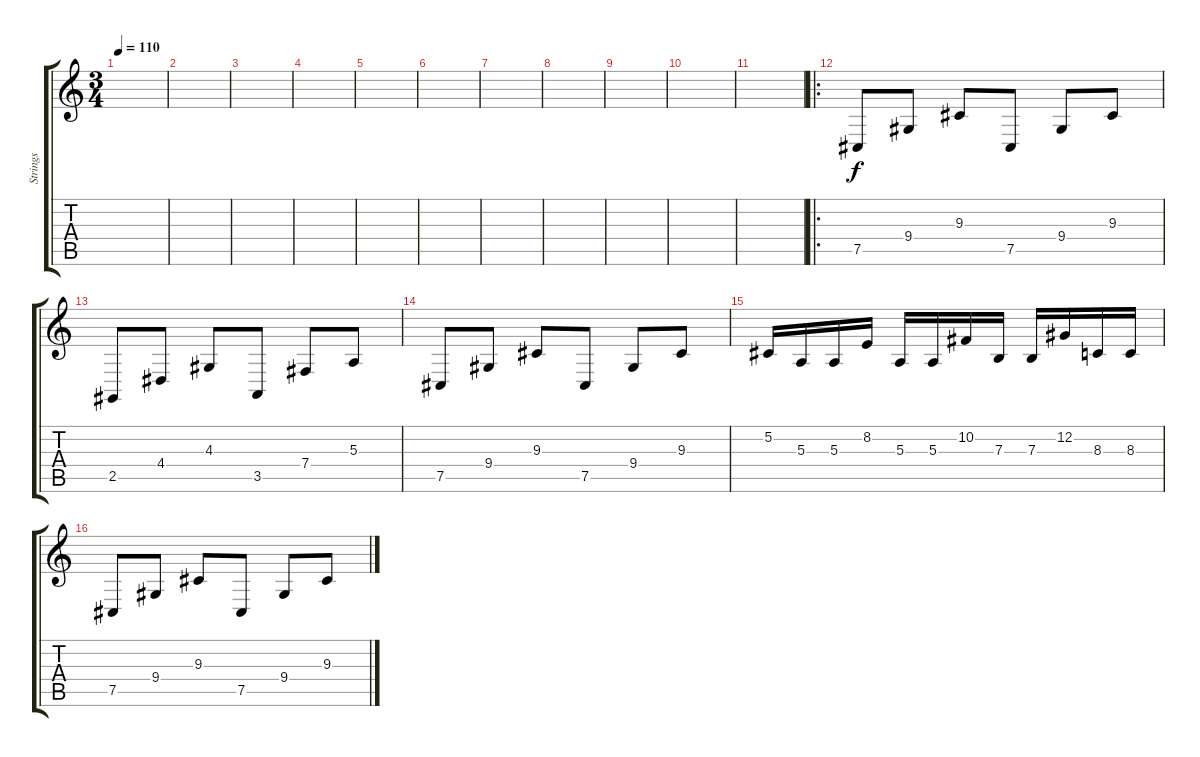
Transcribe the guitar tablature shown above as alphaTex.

\track ("Strings" "Strings") {instrument tremolostrings}
\staff {score tabs}
\tuning (Db4 Ab3 E3 B2 Gb2 Db2) {hide}
\ts (3 4)
\tempo 110
\clef g2
\ks c
|
|
|
|
|
|
|
|
|
|
|
\ro
7.5.8 9.4.8 9.3.8 7.5.8 9.4.8 9.3.8 |
2.5.8 4.4.8 4.3.8 3.5.8 7.4.8 5.3.8 |
7.5.8 9.4.8 9.3.8 7.5.8 9.4.8 9.3.8 |
5.2.16 5.3.16 5.3.16 8.2.16 5.3.16 5.3.16 10.2.16 7.3.16 7.3.16 12.2.16 8.3.16 8.3.16 |
7.5.8 9.4.8 9.3.8 7.5.8 9.4.8 9.3.8
